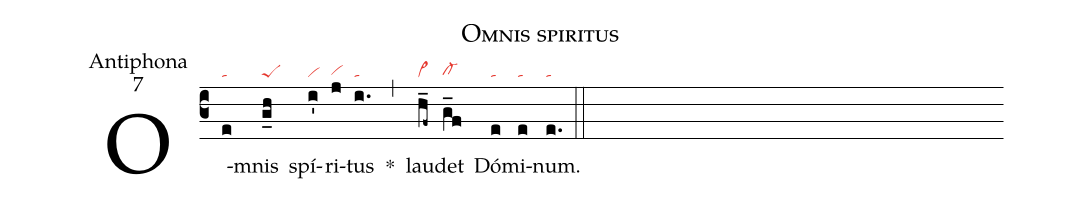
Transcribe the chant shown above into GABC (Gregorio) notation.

name: Omnis spiritus;
office-part: Antiphona;
mode: 7;
nabc-lines: 1;
%%
(c3)
O(e|ta)mnis(g_h|peS) spí(i'|vi)ri(j|vihg)tus(i.|ta) *(,)
lau(h_f~|vi>)det(g_f|cl-hg) Dó(e|ta)mi(e|ta)num.(e.|ta) (::)
